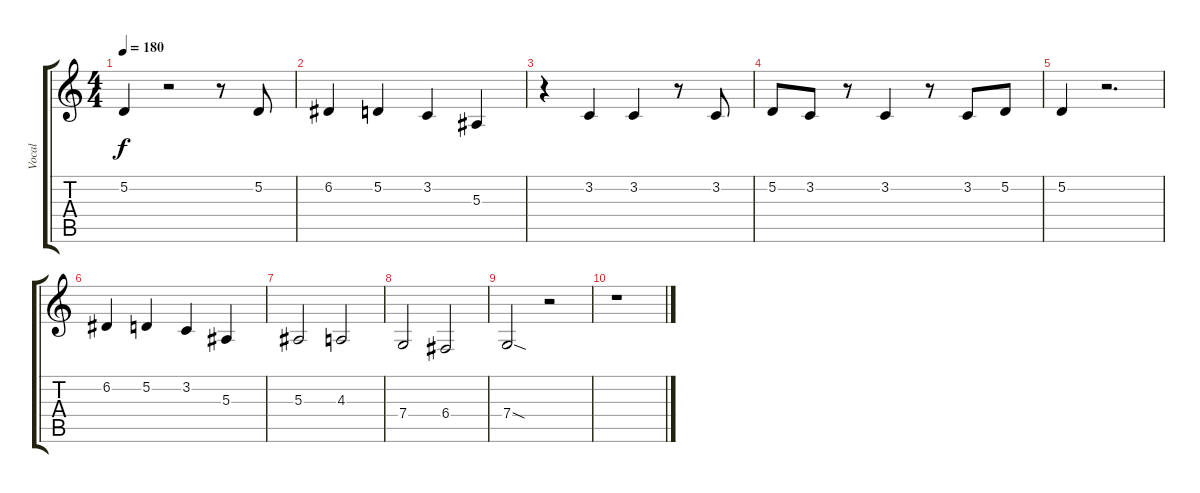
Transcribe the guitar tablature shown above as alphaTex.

\track ("Vocal" "Vocal") {instrument oboe}
\staff {score tabs}
\tuning (D4 A3 F3 C3 G2 D2) {hide}
\ts (4 4)
\tempo 180
\clef g2
\ks c
5.2.4{dy f} r.2 r.8 5.2.8 |
6.2.4 5.2.4 3.2.4 5.3.4 |
r.4 3.2.4 3.2.4 r.8 3.2.8 |
5.2.8 3.2.8 r.8 3.2.4 r.8 3.2.8 5.2.8 |
5.2.4 r.2{d} |
6.2.4 5.2.4 3.2.4 5.3.4 |
5.3.2 4.3.2 |
7.4.2 6.4.2 |
7.4{sod}.2 r.2 |
r.1
